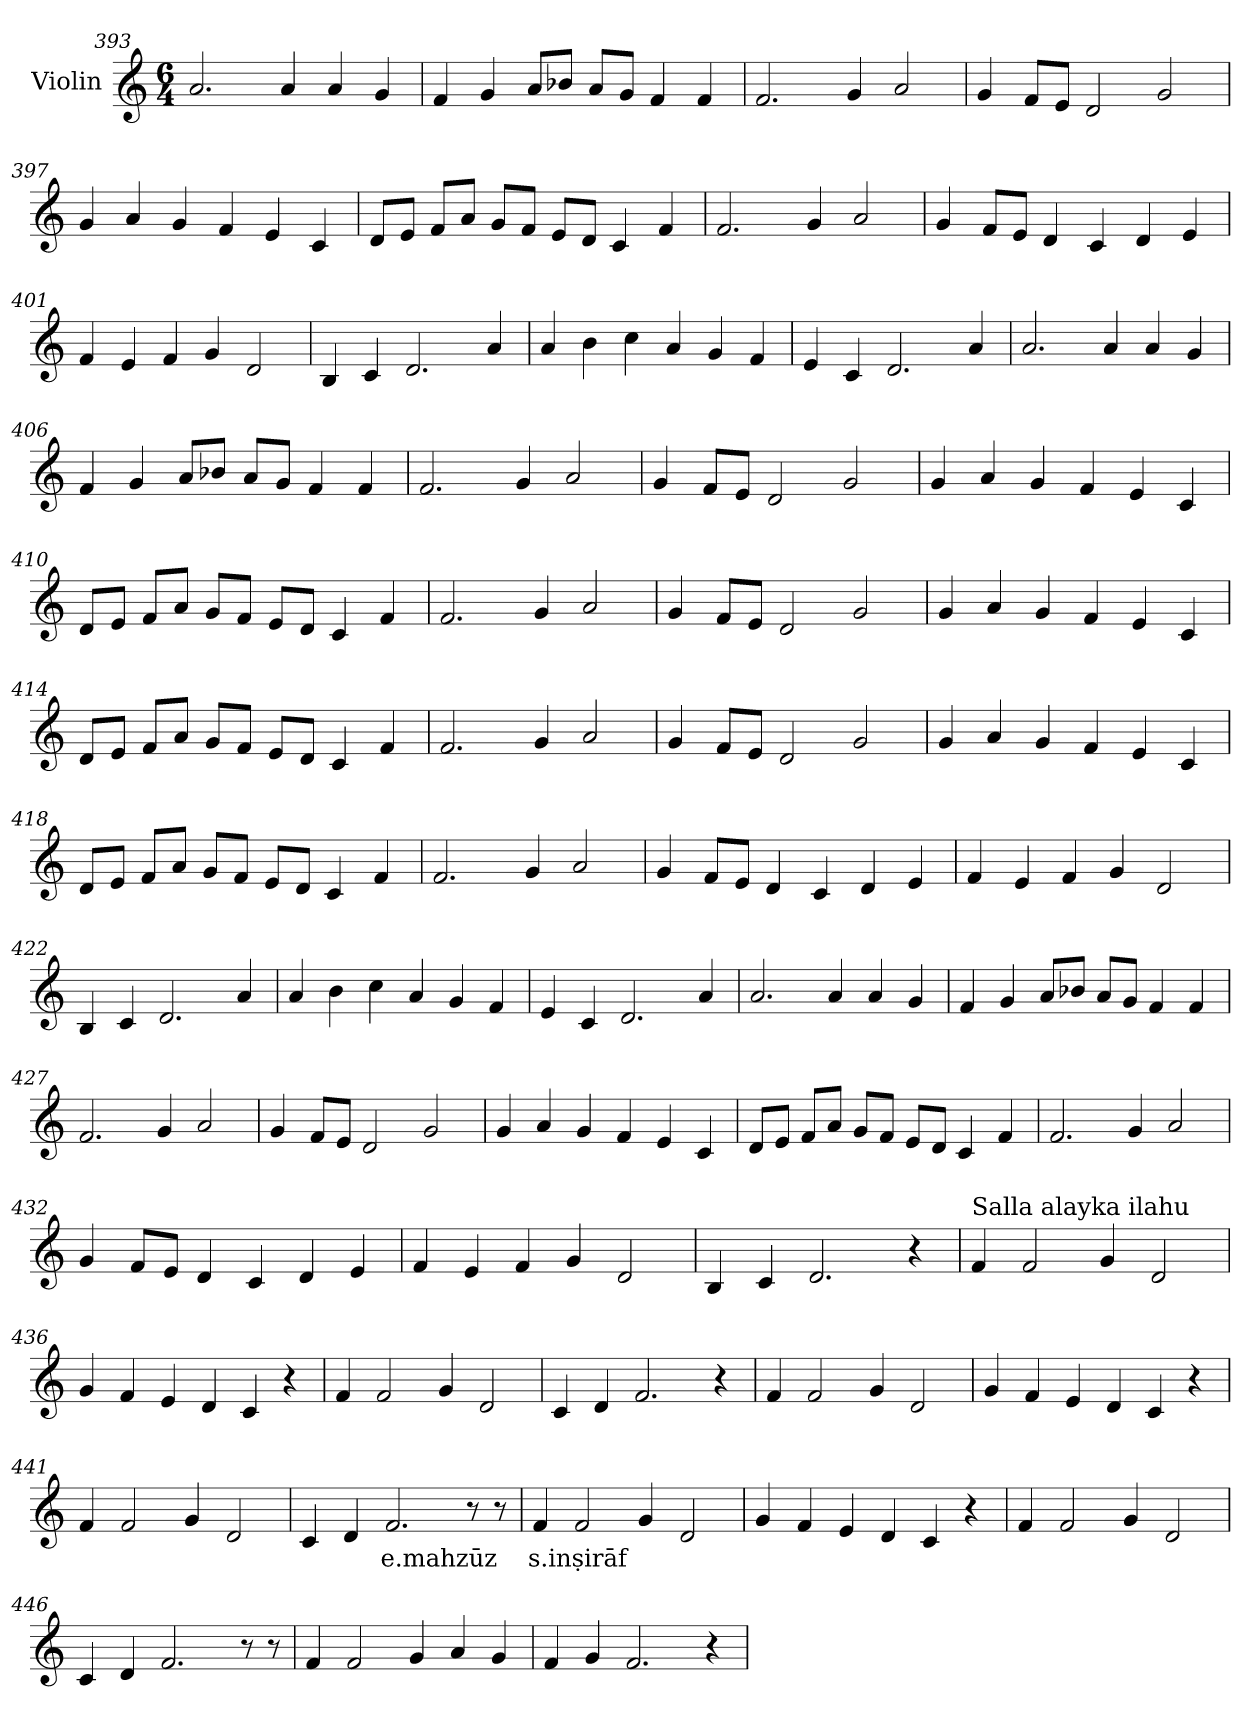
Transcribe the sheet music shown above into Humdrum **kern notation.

**kern	**text
*part1	*part1
*staff1	*staff1
*I"Violin	*
*clefG2	*
*k[]	*
*M6/4	*
=393	=393
2.a/	.
4a/	.
4a/	.
4g/	.
!!LO:LB:g=z
=394	=394
4f/	.
4g/	.
8a/L	.
8b-X/J	.
8a/L	.
8g/J	.
4f/	.
4f/	.
=395	=395
2.f/	.
4g/	.
2a/	.
=396	=396
4g/	.
8f/L	.
8e/J	.
2d/	.
2g/	.
=397	=397
4g/	.
4a/	.
4g/	.
4f/	.
4e/	.
4c/	.
!!LO:LB:g=z
=398	=398
8d/L	.
8e/J	.
8f/L	.
8a/J	.
8g/L	.
8f/J	.
8e/L	.
8d/J	.
4c/	.
4f/	.
=399	=399
2.f/	.
4g/	.
2a/	.
=400	=400
4g/	.
8f/L	.
8e/J	.
4d/	.
4c/	.
4d/	.
4e/	.
=401	=401
4f/	.
4e/	.
4f/	.
4g/	.
2d/	.
!!LO:LB:g=z
=402	=402
4B/	.
4c/	.
2.d/	.
4a/	.
=403	=403
4a/	.
4b\	.
4cc\	.
4a/	.
4g/	.
4f/	.
=404	=404
4e/	.
4c/	.
2.d/	.
4a/	.
=405	=405
2.a/	.
4a/	.
4a/	.
4g/	.
!!LO:LB:g=z
=406	=406
4f/	.
4g/	.
8a/L	.
8b-X/J	.
8a/L	.
8g/J	.
4f/	.
4f/	.
=407	=407
2.f/	.
4g/	.
2a/	.
=408	=408
4g/	.
8f/L	.
8e/J	.
2d/	.
2g/	.
=409	=409
4g/	.
4a/	.
4g/	.
4f/	.
4e/	.
4c/	.
!!LO:PB:g=z
=410	=410
8d/L	.
8e/J	.
8f/L	.
8a/J	.
8g/L	.
8f/J	.
8e/L	.
8d/J	.
4c/	.
4f/	.
=411	=411
2.f/	.
4g/	.
2a/	.
=412	=412
4g/	.
8f/L	.
8e/J	.
2d/	.
2g/	.
=413	=413
4g/	.
4a/	.
4g/	.
4f/	.
4e/	.
4c/	.
!!LO:LB:g=z
=414	=414
8d/L	.
8e/J	.
8f/L	.
8a/J	.
8g/L	.
8f/J	.
8e/L	.
8d/J	.
4c/	.
4f/	.
=415	=415
2.f/	.
4g/	.
2a/	.
=416	=416
4g/	.
8f/L	.
8e/J	.
2d/	.
2g/	.
=417	=417
4g/	.
4a/	.
4g/	.
4f/	.
4e/	.
4c/	.
!!LO:LB:g=z
=418	=418
8d/L	.
8e/J	.
8f/L	.
8a/J	.
8g/L	.
8f/J	.
8e/L	.
8d/J	.
4c/	.
4f/	.
=419	=419
2.f/	.
4g/	.
2a/	.
=420	=420
4g/	.
8f/L	.
8e/J	.
4d/	.
4c/	.
4d/	.
4e/	.
=421	=421
4f/	.
4e/	.
4f/	.
4g/	.
2d/	.
!!LO:LB:g=z
=422	=422
4B/	.
4c/	.
2.d/	.
4a/	.
=423	=423
4a/	.
4b\	.
4cc\	.
4a/	.
4g/	.
4f/	.
=424	=424
4e/	.
4c/	.
2.d/	.
4a/	.
=425	=425
2.a/	.
4a/	.
4a/	.
4g/	.
!!LO:LB:g=z
=426	=426
4f/	.
4g/	.
8a/L	.
8b-X/J	.
8a/L	.
8g/J	.
4f/	.
4f/	.
=427	=427
2.f/	.
4g/	.
2a/	.
=428	=428
4g/	.
8f/L	.
8e/J	.
2d/	.
2g/	.
=429	=429
4g/	.
4a/	.
4g/	.
4f/	.
4e/	.
4c/	.
!!LO:LB:g=z
=430	=430
8d/L	.
8e/J	.
8f/L	.
8a/J	.
8g/L	.
8f/J	.
8e/L	.
8d/J	.
4c/	.
4f/	.
=431	=431
2.f/	.
4g/	.
2a/	.
=432	=432
4g/	.
8f/L	.
8e/J	.
4d/	.
4c/	.
4d/	.
4e/	.
=433	=433
4f/	.
4e/	.
4f/	.
4g/	.
2d/	.
!!LO:LB:g=z
=434	=434
4B/	.
4c/	.
2.d/	.
4r	.
=435	=435
*MM120	*
!LO:TX:a:t=Salla alayka ilahu	!
4f/	.
2f/	.
4g/	.
2d/	.
=436	=436
4g/	.
4f/	.
4e/	.
4d/	.
4c/	.
4r	.
=437	=437
4f/	.
2f/	.
4g/	.
2d/	.
!!LO:LB:g=z
=438	=438
4c/	.
4d/	.
2.f/	.
4r	.
=439	=439
4f/	.
2f/	.
4g/	.
2d/	.
=440	=440
4g/	.
4f/	.
4e/	.
4d/	.
4c/	.
4r	.
=441	=441
4f/	.
2f/	.
4g/	.
2d/	.
!!LO:PB:g=z
=442	=442
4c/	.
4d/	.
!	!LO:LY:b
2.f/	e.mahzūz
8r	.
8r	.
=443	=443
!	!LO:LY:b
4f/	s.inṣirāf
2f/	.
4g/	.
2d/	.
=444	=444
4g/	.
4f/	.
4e/	.
4d/	.
4c/	.
4r	.
=445	=445
4f/	.
2f/	.
4g/	.
2d/	.
!!LO:LB:g=z
=446	=446
4c/	.
4d/	.
2.f/	.
8r	.
8r	.
=447	=447
4f/	.
2f/	.
4g/	.
4a/	.
4g/	.
=448	=448
4f/	.
4g/	.
2.f/	.
4r	.
=	=
*-	*-
